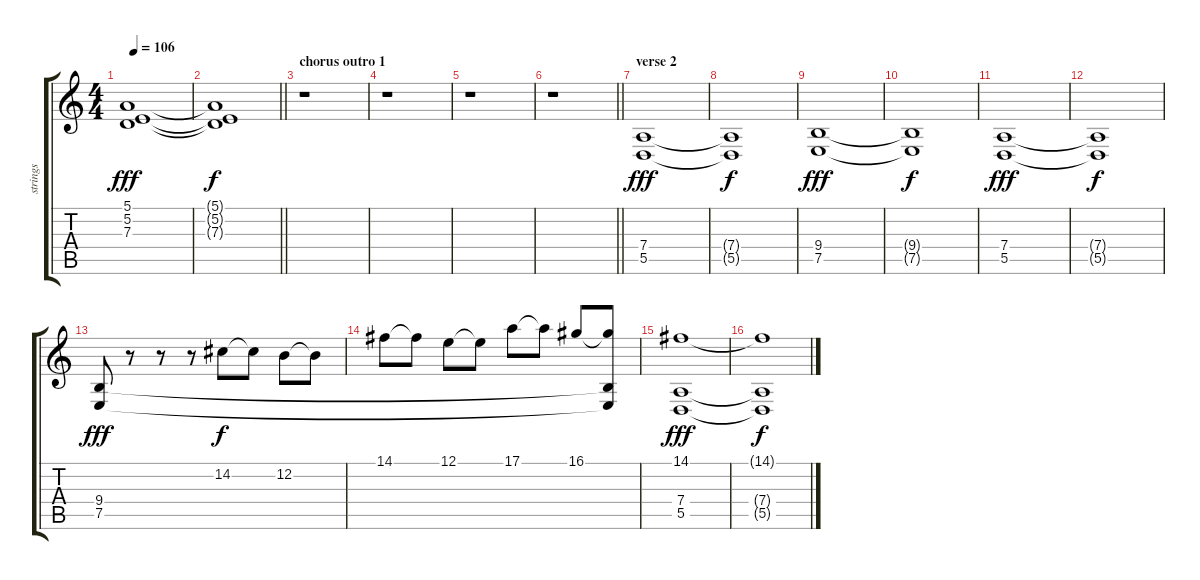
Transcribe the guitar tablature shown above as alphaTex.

\track ("strings" "strings") {instrument stringensemble1}
\staff {score tabs}
\tuning (E4 B3 G3 D3 A2 E2) {hide}
\ts (4 4)
\tempo 106
\clef g2
\ks c
(5.1 5.2 7.3).1{dy fff} |
\barLineRight lightlight
(5.1{t} 5.2{t} 7.3{t}).1{dy f} |
\section ("" "chorus outro 1")
r.1 |
r.1 |
r.1 |
\barLineRight lightlight
r.1 |
\section ("" "verse 2")
(7.4 5.5).1{dy fff} |
(7.4{t} 5.5{t}).1{dy f} |
(9.4 7.5).1{dy fff} |
(9.4{t} 7.5{t}).1{dy f} |
(7.4 5.5).1{dy fff} |
(7.4{t} 5.5{t}).1{dy f} |
(9.4 7.5).8{dy fff} r.8 r.8 r.8 14.2.8{dy f} 14.2{t}.8 12.2.8 12.2{t}.8 |
14.1.8 14.1{t}.8 12.1.8 12.1{t}.8 17.1.8 17.1{t}.8 16.1.8 (16.1{t} 9.4{t} 7.5{t}).8 |
(14.1 7.4 5.5).1{dy fff} |
(14.1{t} 7.4{t} 5.5{t}).1{dy f}
